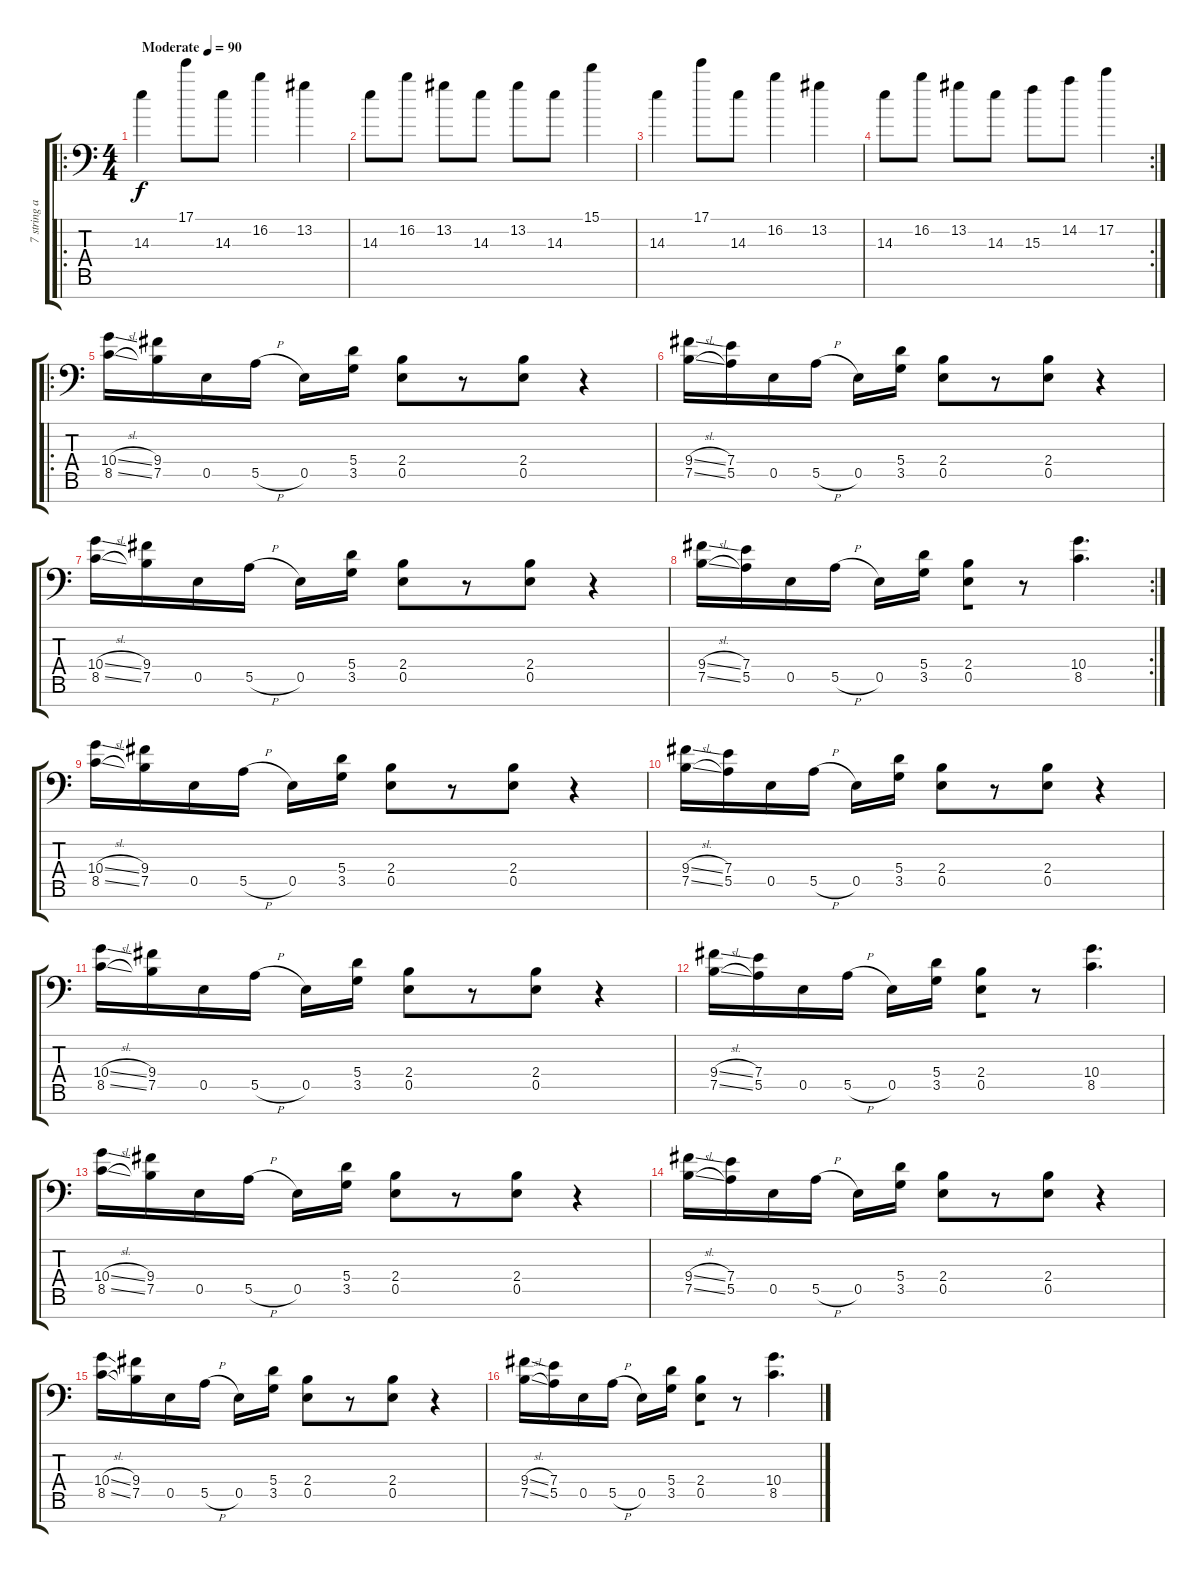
\track ("7 string arranged for 8 string tuning" "7 string a") {instrument electricguitarclean}
\staff {score tabs}
\tuning (B3 G3 D3 A2 E2 B1 Gb1) {hide}
\ro
\ts (4 4)
\tempo (90 "Moderate")
\clef f4
\ks c
14.3.4{dy f instrument electricguitarclean} 17.1.8 14.3.8 16.2.4 13.2.4 |
14.3.8 16.2.8 13.2.8 14.3.8 13.2.8 14.3.8 15.1.4 |
14.3.4 17.1.8 14.3.8 16.2.4 13.2.4 |
\rc 2
14.3.8 16.2.8 13.2.8 14.3.8 15.3.8 14.2.8 17.2.4 |
\ro
(10.4{sl} 8.5{sl}).16{instrument electricguitarclean} (9.4 7.5).16 0.5.16 5.5{h}.16 0.5.16 (5.4 3.5).16{beam split} (2.4 0.5).8{beam merge} r.8 (2.4 0.5).8 r.4 |
(9.4{sl} 7.5{sl}).16 (7.4 5.5).16 0.5.16 5.5{h}.16 0.5.16 (5.4 3.5).16{beam split} (2.4 0.5).8{beam merge} r.8 (2.4 0.5).8 r.4 |
(10.4{sl} 8.5{sl}).16 (9.4 7.5).16 0.5.16 5.5{h}.16 0.5.16 (5.4 3.5).16{beam split} (2.4 0.5).8{beam merge} r.8 (2.4 0.5).8 r.4 |
\rc 2
(9.4{sl} 7.5{sl}).16 (7.4 5.5).16 0.5.16 5.5{h}.16 0.5.16 (5.4 3.5).16{beam split} (2.4 0.5).8{beam merge} r.8 (10.4 8.5).4{d} |
(10.4{sl} 8.5{sl}).16{instrument electricguitarclean} (9.4 7.5).16 0.5.16 5.5{h}.16 0.5.16 (5.4 3.5).16{beam split} (2.4 0.5).8{beam merge} r.8 (2.4 0.5).8 r.4 |
(9.4{sl} 7.5{sl}).16 (7.4 5.5).16 0.5.16 5.5{h}.16 0.5.16 (5.4 3.5).16{beam split} (2.4 0.5).8{beam merge} r.8 (2.4 0.5).8 r.4 |
(10.4{sl} 8.5{sl}).16 (9.4 7.5).16 0.5.16 5.5{h}.16 0.5.16 (5.4 3.5).16{beam split} (2.4 0.5).8{beam merge} r.8 (2.4 0.5).8 r.4 |
(9.4{sl} 7.5{sl}).16 (7.4 5.5).16 0.5.16 5.5{h}.16 0.5.16 (5.4 3.5).16{beam split} (2.4 0.5).8{beam merge} r.8 (10.4 8.5).4{d} |
(10.4{sl} 8.5{sl}).16 (9.4 7.5).16 0.5.16 5.5{h}.16 0.5.16 (5.4 3.5).16{beam split} (2.4 0.5).8{beam merge} r.8 (2.4 0.5).8 r.4 |
(9.4{sl} 7.5{sl}).16 (7.4 5.5).16 0.5.16 5.5{h}.16 0.5.16 (5.4 3.5).16{beam split} (2.4 0.5).8{beam merge} r.8 (2.4 0.5).8 r.4 |
(10.4{sl} 8.5{sl}).16 (9.4 7.5).16 0.5.16 5.5{h}.16 0.5.16 (5.4 3.5).16{beam split} (2.4 0.5).8{beam merge} r.8 (2.4 0.5).8 r.4 |
(9.4{sl} 7.5{sl}).16 (7.4 5.5).16 0.5.16 5.5{h}.16 0.5.16 (5.4 3.5).16{beam split} (2.4 0.5).8{beam merge} r.8 (10.4 8.5).4{d}
